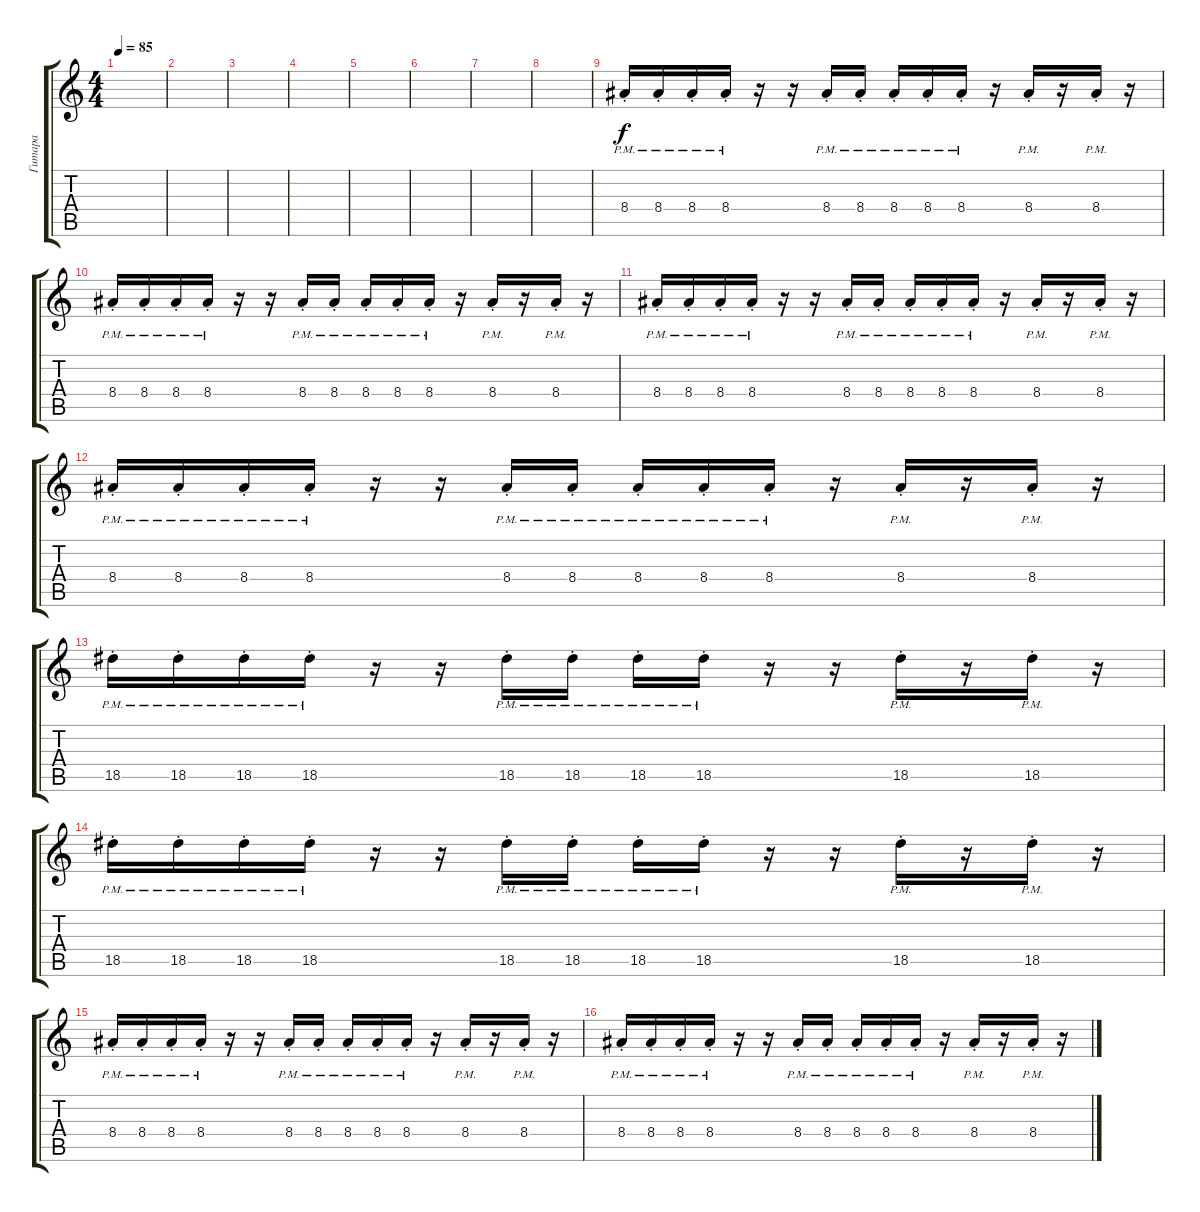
\track ("Гитара" "Гитара") {instrument acousticguitarnylon}
\staff {score tabs}
\tuning (E4 B3 G3 D3 A2 E2) {hide}
\ts (4 4)
\tempo 85
\clef g2
\ks c
|
|
|
|
|
|
|
|
8.4{pm st}.16 8.4{pm st}.16 8.4{pm st}.16 8.4{pm st}.16 r.16 r.16 8.4{pm st}.16 8.4{pm st}.16 8.4{pm st}.16 8.4{pm st}.16 8.4{pm st}.16 r.16 8.4{pm st}.16 r.16 8.4{pm st}.16 r.16 |
8.4{pm st}.16 8.4{pm st}.16 8.4{pm st}.16 8.4{pm st}.16 r.16 r.16 8.4{pm st}.16 8.4{pm st}.16 8.4{pm st}.16 8.4{pm st}.16 8.4{pm st}.16 r.16 8.4{pm st}.16 r.16 8.4{pm st}.16 r.16 |
8.4{pm st}.16 8.4{pm st}.16 8.4{pm st}.16 8.4{pm st}.16 r.16 r.16 8.4{pm st}.16 8.4{pm st}.16 8.4{pm st}.16 8.4{pm st}.16 8.4{pm st}.16 r.16 8.4{pm st}.16 r.16 8.4{pm st}.16 r.16 |
8.4{pm st}.16 8.4{pm st}.16 8.4{pm st}.16 8.4{pm st}.16 r.16 r.16 8.4{pm st}.16 8.4{pm st}.16 8.4{pm st}.16 8.4{pm st}.16 8.4{pm st}.16 r.16 8.4{pm st}.16 r.16 8.4{pm st}.16 r.16 |
18.5{pm st}.16 18.5{pm st}.16 18.5{pm st}.16 18.5{pm st}.16 r.16 r.16 18.5{pm st}.16 18.5{pm st}.16 18.5{pm st}.16 18.5{pm st}.16 r.16 r.16 18.5{pm st}.16 r.16 18.5{pm st}.16 r.16 |
18.5{pm st}.16 18.5{pm st}.16 18.5{pm st}.16 18.5{pm st}.16 r.16 r.16 18.5{pm st}.16 18.5{pm st}.16 18.5{pm st}.16 18.5{pm st}.16 r.16 r.16 18.5{pm st}.16 r.16 18.5{pm st}.16 r.16 |
8.4{pm st}.16 8.4{pm st}.16 8.4{pm st}.16 8.4{pm st}.16 r.16 r.16 8.4{pm st}.16 8.4{pm st}.16 8.4{pm st}.16 8.4{pm st}.16 8.4{pm st}.16 r.16 8.4{pm st}.16 r.16 8.4{pm st}.16 r.16 |
8.4{pm st}.16 8.4{pm st}.16 8.4{pm st}.16 8.4{pm st}.16 r.16 r.16 8.4{pm st}.16 8.4{pm st}.16 8.4{pm st}.16 8.4{pm st}.16 8.4{pm st}.16 r.16 8.4{pm st}.16 r.16 8.4{pm st}.16 r.16
